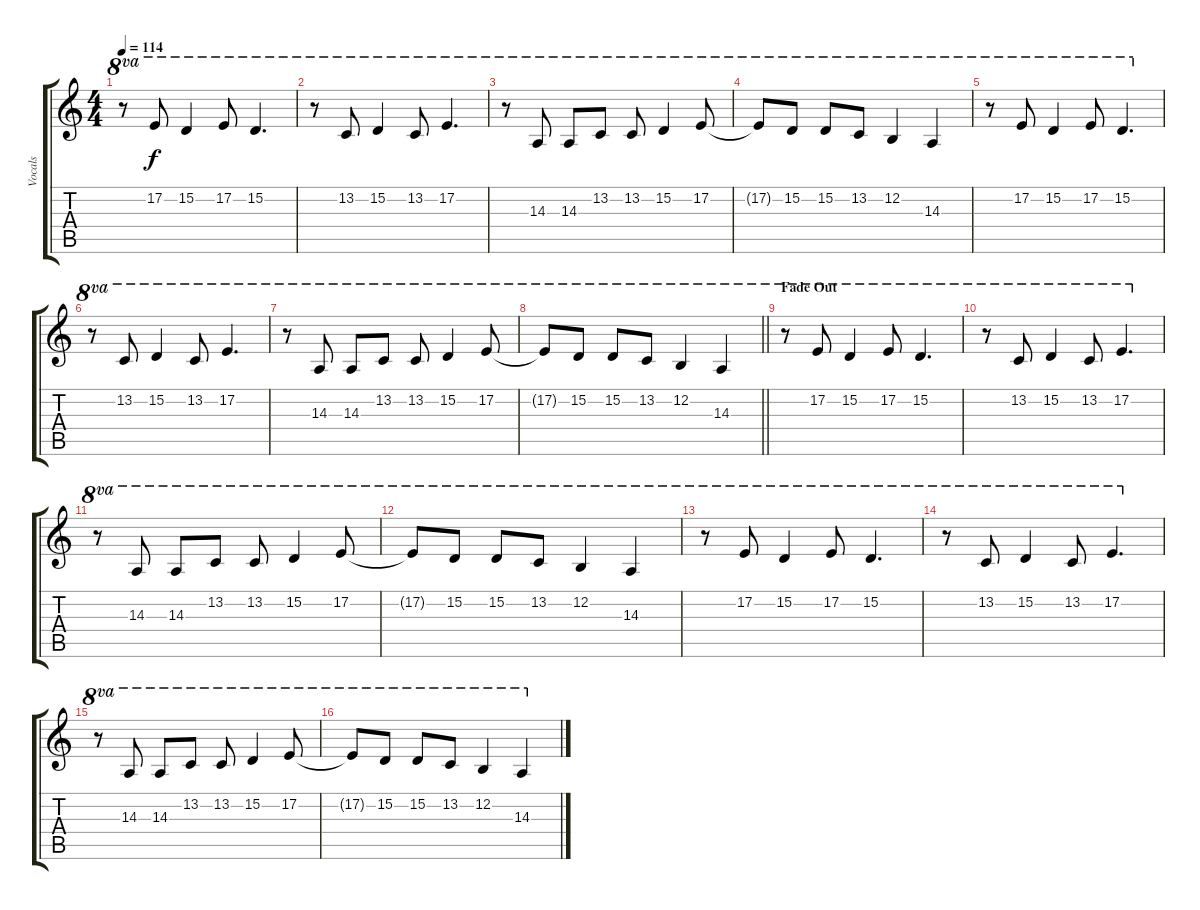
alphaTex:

\track ("Vocals" "Vocals") {instrument voiceoohs}
\staff {score tabs}
\tuning (E4 B3 G3 D3 A2 E2) {hide}
\ts (4 4)
\tempo 114
\clef g2
\ks c
r.8{ot 8va dy f} 17.2.8{ot 8va} 15.2.4{ot 8va} 17.2.8{ot 8va} 15.2.4{d ot 8va} |
r.8{ot 8va} 13.2.8{ot 8va} 15.2.4{ot 8va} 13.2.8{ot 8va} 17.2.4{d ot 8va} |
r.8{ot 8va} 14.3.8{ot 8va} 14.3.8{ot 8va} 13.2.8{ot 8va} 13.2.8{ot 8va} 15.2.4{ot 8va} 17.2.8{ot 8va} |
17.2{t}.8{ot 8va} 15.2.8{ot 8va} 15.2.8{ot 8va} 13.2.8{ot 8va} 12.2.4{ot 8va} 14.3.4{ot 8va} |
r.8{ot 8va} 17.2.8{ot 8va} 15.2.4{ot 8va} 17.2.8{ot 8va} 15.2.4{d ot 8va} |
r.8{ot 8va} 13.2.8{ot 8va} 15.2.4{ot 8va} 13.2.8{ot 8va} 17.2.4{d ot 8va} |
r.8{ot 8va} 14.3.8{ot 8va} 14.3.8{ot 8va} 13.2.8{ot 8va} 13.2.8{ot 8va} 15.2.4{ot 8va} 17.2.8{ot 8va} |
\barLineRight lightlight
17.2{t}.8{ot 8va} 15.2.8{ot 8va} 15.2.8{ot 8va} 13.2.8{ot 8va} 12.2.4{ot 8va} 14.3.4{ot 8va} |
\section ("" "Fade Out")
r.8{ot 8va} 17.2.8{ot 8va} 15.2.4{ot 8va} 17.2.8{ot 8va} 15.2.4{d ot 8va} |
r.8{ot 8va} 13.2.8{ot 8va} 15.2.4{ot 8va} 13.2.8{ot 8va} 17.2.4{d ot 8va} |
r.8{ot 8va} 14.3.8{ot 8va} 14.3.8{ot 8va} 13.2.8{ot 8va} 13.2.8{ot 8va} 15.2.4{ot 8va} 17.2.8{ot 8va} |
17.2{t}.8{ot 8va} 15.2.8{ot 8va} 15.2.8{ot 8va} 13.2.8{ot 8va} 12.2.4{ot 8va} 14.3.4{ot 8va} |
r.8{ot 8va} 17.2.8{ot 8va} 15.2.4{ot 8va} 17.2.8{ot 8va} 15.2.4{d ot 8va} |
r.8{ot 8va} 13.2.8{ot 8va} 15.2.4{ot 8va} 13.2.8{ot 8va} 17.2.4{d ot 8va} |
r.8{ot 8va} 14.3.8{ot 8va} 14.3.8{ot 8va} 13.2.8{ot 8va} 13.2.8{ot 8va} 15.2.4{ot 8va} 17.2.8{ot 8va} |
17.2{t}.8{ot 8va} 15.2.8{ot 8va} 15.2.8{ot 8va} 13.2.8{ot 8va} 12.2.4{ot 8va} 14.3.4{ot 8va}
